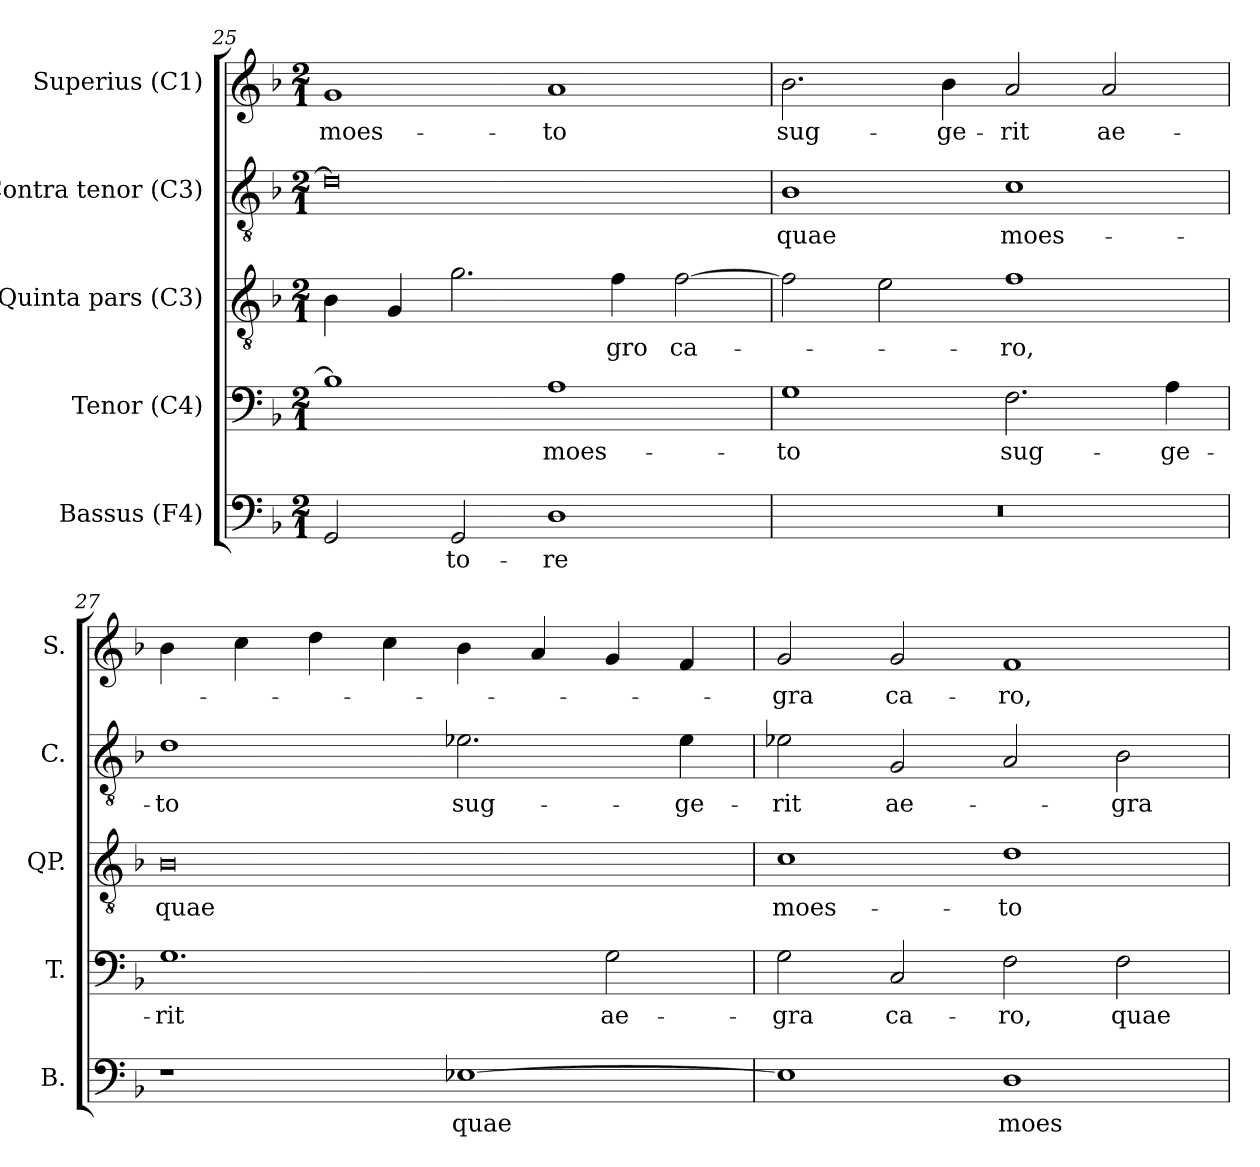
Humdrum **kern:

**kern	**text	**kern	**text	**kern	**text	**kern	**text	**kern	**text
*part5	*part5	*part4	*part4	*part3	*part3	*part2	*part2	*part1	*part1
*staff5	*staff5	*staff4	*staff4	*staff3	*staff3	*staff2	*staff2	*staff1	*staff1
*I"Bassus (F4)	*	*I"Tenor (C4)	*	*I"Quinta pars (C3)	*	*I"Contra tenor (C3)	*	*I"Superius (C1)	*
*I'B.	*	*I'T.	*	*I'QP.	*	*I'C.	*	*I'S.	*
!!LO:PB:g=z
*clefF4	*	*clefF4	*	*clefGv2	*	*clefGv2	*	*clefG2	*
*	*	*ITrd7c12	*	*ITrd7c12	*	*ITrd7c12	*	*	*
*k[b-]	*	*k[b-]	*	*k[b-]	*	*k[b-]	*	*k[b-]	*
*F:	*	*F:	*	*F:	*	*F:	*	*F:	*
*M2/1	*	*M2/1	*	*M2/1	*	*M2/1	*	*M2/1	*
=25	=25	=25	=25	=25	=25	=25	=25	=25	=25
!	!	!	!	!	!	!	!	!	!LO:LY:b:color=#000000
2GGi/	.	1BB-i]	.	4BB-i\	.	0Di]	.	1gi	moes-
.	.	.	.	4GGi/	.	.	.	.	.
!	!LO:LY:b:color=#000000	!	!	!	!	!	!	!	!
2GGi/	-to-	.	.	2.Gi\	.	.	.	.	.
!	!LO:LY:b:color=#000000	!	!	!	!	!	!	!	!
!	!	!	!LO:LY:b:color=#000000	!	!	!	!	!	!
!	!	!	!	!	!	!	!	!	!LO:LY:b:color=#000000
1Di	-re	1AAi	moes-	.	.	.	.	1ai	-to
!	!	!	!	!	!LO:LY:b:color=#000000	!	!	!	!
.	.	.	.	4Fi\	-gro	.	.	.	.
!	!	!	!	!	!LO:LY:b:color=#000000	!	!	!	!
.	.	.	.	[2Fi\	ca-	.	.	.	.
=26	=26	=26	=26	=26	=26	=26	=26	=26	=26
!LO:N:vis=1	!	!	!	!	!	!	!	!	!
!	!	!	!LO:LY:b:color=#000000	!	!	!	!	!	!
!	!	!	!	!	!	!	!LO:LY:b:color=#000000	!	!
!	!	!	!	!	!	!	!	!	!LO:LY:b:color=#000000
0r	.	1GGi	-to	2Fi\]	.	1BB-i	quae	2.b-i\	sug-
.	.	.	.	2Ei\	.	.	.	.	.
!	!	!	!	!	!	!	!	!	!LO:LY:b:color=#000000
.	.	.	.	.	.	.	.	4b-i\	-ge-
!	!	!	!LO:LY:b:color=#000000	!	!	!	!	!	!
!	!	!	!	!	!LO:LY:b:color=#000000	!	!	!	!
!	!	!	!	!	!	!	!LO:LY:b:color=#000000	!	!
!	!	!	!	!	!	!	!	!	!LO:LY:b:color=#000000
.	.	2.FFi\	sug-	1Fi	-ro,	1Ci	moes-	2ai/	-rit
!	!	!	!	!	!	!	!	!	!LO:LY:b:color=#000000
.	.	.	.	.	.	.	.	2ai/	ae-
!	!	!	!LO:LY:b:color=#000000	!	!	!	!	!	!
.	.	4AAi\	-ge-	.	.	.	.	.	.
=27	=27	=27	=27	=27	=27	=27	=27	=27	=27
!	!	!	!LO:LY:b:color=#000000	!	!	!	!	!	!
!	!	!	!	!	!LO:LY:b:color=#000000	!	!	!	!
!	!	!	!	!	!	!	!LO:LY:b:color=#000000	!	!
1r	.	1.GGi	-rit	0BB-i	quae	1Di	-to	4b-i\	.
.	.	.	.	.	.	.	.	4cci\	.
.	.	.	.	.	.	.	.	4ddi\	.
.	.	.	.	.	.	.	.	4cci\	.
!	!LO:LY:b:color=#000000	!	!	!	!	!	!	!	!
!	!	!	!	!	!	!	!LO:LY:b:color=#000000	!	!
[1E-Xi	quae	.	.	.	.	2.E-Xi\	sug-	4b-i\	.
.	.	.	.	.	.	.	.	4ai/	.
!	!	!	!LO:LY:b:color=#000000	!	!	!	!	!	!
.	.	2GGi\	ae-	.	.	.	.	4gi/	.
!	!	!	!	!	!	!	!LO:LY:b:color=#000000	!	!
.	.	.	.	.	.	4E-i\	-ge-	4fi/	.
=28	=28	=28	=28	=28	=28	=28	=28	=28	=28
!	!	!	!LO:LY:b:color=#000000	!	!	!	!	!	!
!	!	!	!	!	!LO:LY:b:color=#000000	!	!	!	!
!	!	!	!	!	!	!	!LO:LY:b:color=#000000	!	!
!	!	!	!	!	!	!	!	!	!LO:LY:b:color=#000000
1E-i]	.	2GGi\	-gra	1Ci	moes-	2E-i\	-rit	2gi/	-gra
!	!	!	!LO:LY:b:color=#000000	!	!	!	!	!	!
!	!	!	!	!	!	!	!LO:LY:b:color=#000000	!	!
!	!	!	!	!	!	!	!	!	!LO:LY:b:color=#000000
.	.	2CCi/	ca-	.	.	2GGi/	ae-	2gi/	ca-
!	!LO:LY:b:color=#000000	!	!	!	!	!	!	!	!
!	!	!	!LO:LY:b:color=#000000	!	!	!	!	!	!
!	!	!	!	!	!LO:LY:b:color=#000000	!	!	!	!
!	!	!	!	!	!	!	!	!	!LO:LY:b:color=#000000
1Di	moes-	2FFi\	-ro,	1Di	-to	2AAi/	.	1fi	-ro,
!	!	!	!LO:LY:b:color=#000000	!	!	!	!	!	!
!	!	!	!	!	!	!	!LO:LY:b:color=#000000	!	!
.	.	2FFi\	quae	.	.	2BB-i\	-gra	.	.
=	=	=	=	=	=	=	=	=	=
*-	*-	*-	*-	*-	*-	*-	*-	*-	*-
